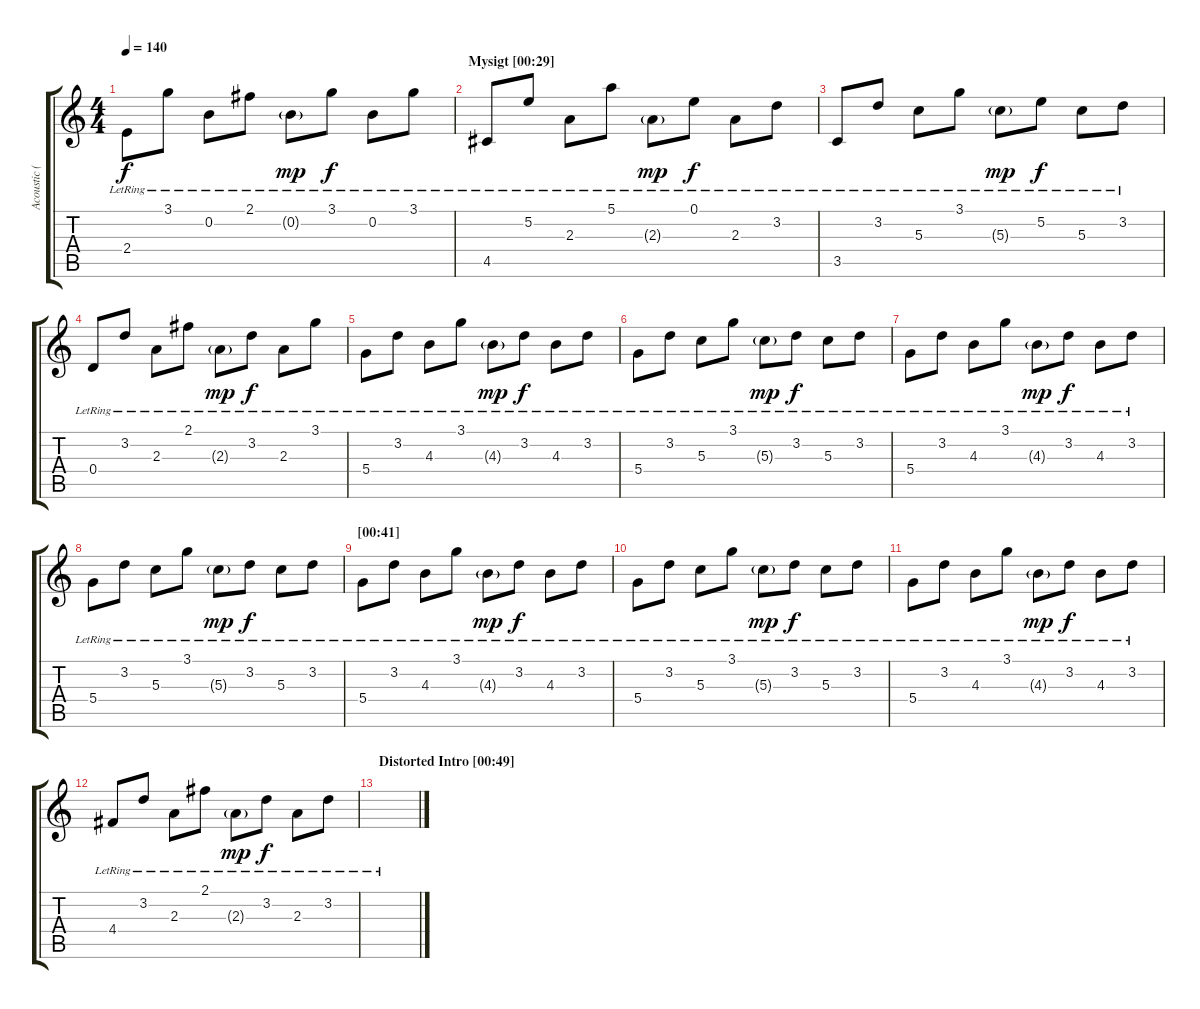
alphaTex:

\track ("Acoustic (Fingering)" "Acoustic (") {instrument acousticguitarsteel}
\staff {score tabs}
\tuning (E4 B3 G3 D3 A2 E2) {hide}
\ts (4 4)
\tempo 140
\clef g2
\ks c
2.4{lr}.8{dy f} 3.1{lr}.8 0.2{lr}.8 2.1{lr}.8 0.2{g lr}.8{dy mp} 3.1{lr}.8{dy f} 0.2{lr}.8 3.1{lr}.8 |
\section ("" "Mysigt [00:29]")
4.5{lr}.8 5.2{lr}.8 2.3{lr}.8 5.1{lr}.8 2.3{g lr}.8{dy mp} 0.1{lr}.8{dy f} 2.3{lr}.8 3.2{lr}.8 |
3.5{lr}.8 3.2{lr}.8 5.3{lr}.8 3.1{lr}.8 5.3{g lr}.8{dy mp} 5.2{lr}.8{dy f} 5.3{lr}.8 3.2{lr}.8 |
0.4{lr}.8 3.2{lr}.8 2.3{lr}.8 2.1{lr}.8 2.3{g lr}.8{dy mp} 3.2{lr}.8{dy f} 2.3{lr}.8 3.1{lr}.8 |
5.4{lr}.8 3.2{lr}.8 4.3{lr}.8 3.1{lr}.8 4.3{g lr}.8{dy mp} 3.2{lr}.8{dy f} 4.3{lr}.8 3.2{lr}.8 |
5.4{lr}.8 3.2{lr}.8 5.3{lr}.8 3.1{lr}.8 5.3{g lr}.8{dy mp} 3.2{lr}.8{dy f} 5.3{lr}.8 3.2{lr}.8 |
5.4{lr}.8 3.2{lr}.8 4.3{lr}.8 3.1{lr}.8 4.3{g lr}.8{dy mp} 3.2{lr}.8{dy f} 4.3{lr}.8 3.2{lr}.8 |
5.4{lr}.8 3.2{lr}.8 5.3{lr}.8 3.1{lr}.8 5.3{g lr}.8{dy mp} 3.2{lr}.8{dy f} 5.3{lr}.8 3.2{lr}.8 |
\section ("" "[00:41]")
5.4{lr}.8 3.2{lr}.8 4.3{lr}.8 3.1{lr}.8 4.3{g lr}.8{dy mp} 3.2{lr}.8{dy f} 4.3{lr}.8 3.2{lr}.8 |
5.4{lr}.8 3.2{lr}.8 5.3{lr}.8 3.1{lr}.8 5.3{g lr}.8{dy mp} 3.2{lr}.8{dy f} 5.3{lr}.8 3.2{lr}.8 |
5.4{lr}.8 3.2{lr}.8 4.3{lr}.8 3.1{lr}.8 4.3{g lr}.8{dy mp} 3.2{lr}.8{dy f} 4.3{lr}.8 3.2{lr}.8 |
4.4{lr}.8 3.2{lr}.8 2.3{lr}.8 2.1{lr}.8 2.3{g lr}.8{dy mp} 3.2{lr}.8{dy f} 2.3{lr}.8 3.2{lr}.8 |
\section ("" "Distorted Intro [00:49]")
